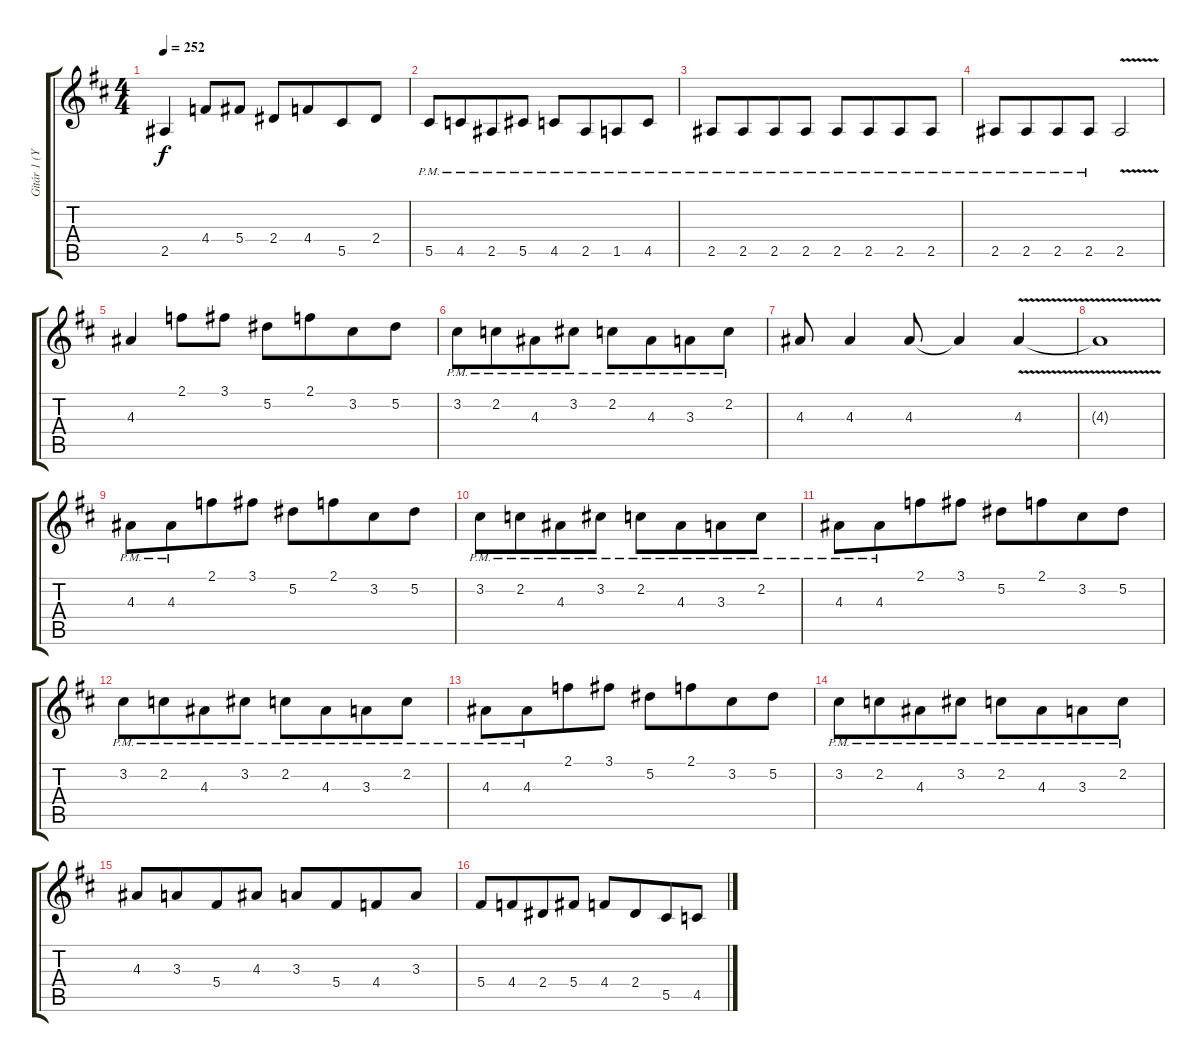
\track ("Gitár 1 (Yngwie Malmsteen)" "Gitár 1 (Y") {instrument distortionguitar}
\staff {score tabs}
\tuning (Eb4 Bb3 Gb3 Db3 Ab2 Eb2) {hide}
\ts (4 4)
\tempo 252
\clef g2
\ks d
2.5.4{dy f} 4.4.8 5.4.8 2.4.8 4.4.8{beam merge} 5.5.8 2.4.8 |
5.5{pm}.8 4.5{pm}.8{beam merge} 2.5{pm}.8 5.5{pm}.8 4.5{pm}.8 2.5{pm}.8{beam merge} 1.5{pm}.8 4.5{pm}.8 |
2.5{pm}.8 2.5{pm}.8{beam merge} 2.5{pm}.8 2.5{pm}.8 2.5{pm}.8 2.5{pm}.8{beam merge} 2.5{pm}.8 2.5{pm}.8 |
2.5{pm}.8 2.5{pm}.8{beam merge} 2.5{pm}.8 2.5{pm}.8 2.5{v}.2 |
4.3.4 2.1.8 3.1.8 5.2.8 2.1.8{beam merge} 3.2.8 5.2.8 |
3.2{pm}.8 2.2{pm}.8{beam merge} 4.3{pm}.8 3.2{pm}.8 2.2{pm}.8 4.3{pm}.8{beam merge} 3.3{pm}.8 2.2{pm}.8 |
4.3.8 4.3.4 4.3.8 4.3{t}.4 4.3{v}.4 |
4.3{t}.1 |
4.3{pm}.8 4.3{pm}.8{beam merge} 2.1.8 3.1.8 5.2.8 2.1.8{beam merge} 3.2.8 5.2.8 |
3.2{pm}.8 2.2{pm}.8{beam merge} 4.3{pm}.8 3.2{pm}.8 2.2{pm}.8 4.3{pm}.8{beam merge} 3.3{pm}.8 2.2{pm}.8 |
4.3{pm}.8 4.3{pm}.8{beam merge} 2.1.8 3.1.8 5.2.8 2.1.8{beam merge} 3.2.8 5.2.8 |
3.2{pm}.8 2.2{pm}.8{beam merge} 4.3{pm}.8 3.2{pm}.8 2.2{pm}.8 4.3{pm}.8{beam merge} 3.3{pm}.8 2.2{pm}.8 |
4.3{pm}.8 4.3{pm}.8{beam merge} 2.1.8 3.1.8 5.2.8 2.1.8{beam merge} 3.2.8 5.2.8 |
3.2{pm}.8 2.2{pm}.8{beam merge} 4.3{pm}.8 3.2{pm}.8 2.2{pm}.8 4.3{pm}.8{beam merge} 3.3{pm}.8 2.2{pm}.8 |
4.3.8 3.3.8{beam merge} 5.4.8 4.3.8 3.3.8 5.4.8{beam merge} 4.4.8 3.3.8 |
5.4.8 4.4.8{beam merge} 2.4.8 5.4.8 4.4.8 2.4.8{beam merge} 5.5.8 4.5.8
